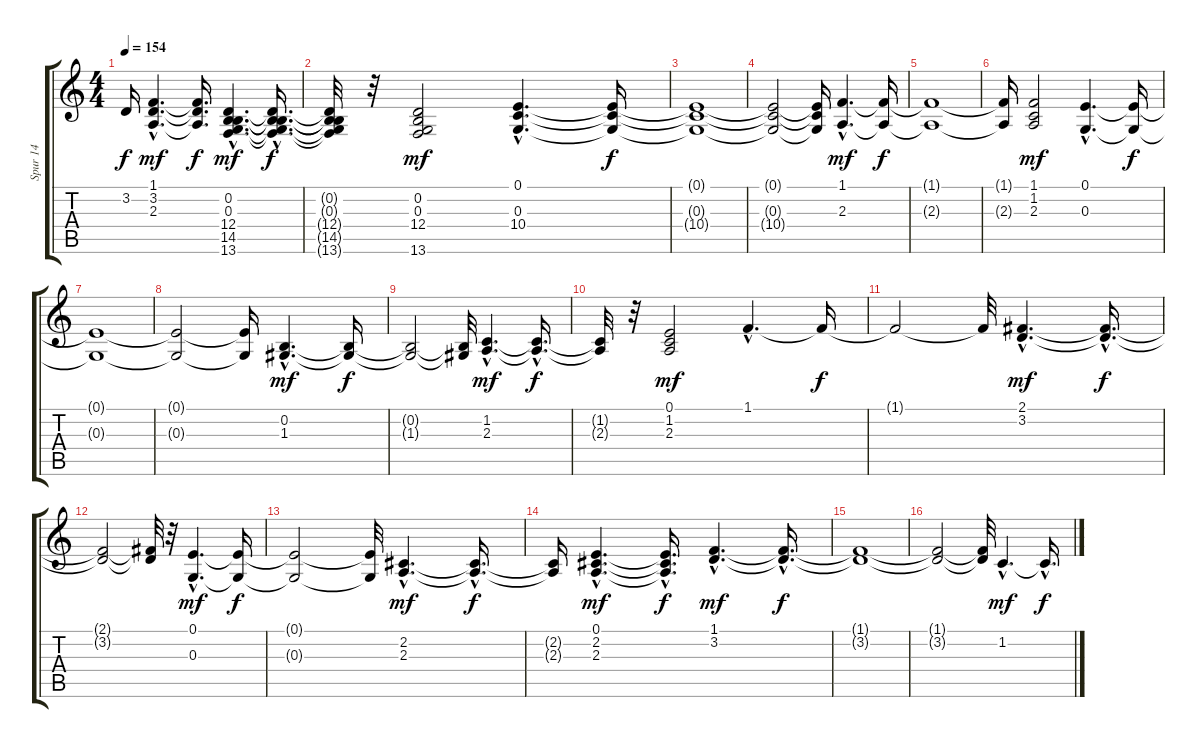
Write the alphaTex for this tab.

\track ("Spur 14" "Spur 14") {instrument pad8sweep}
\staff {score tabs}
\tuning (E4 B3 G3 D3 A2 E2) {hide}
\ts (4 4)
\tempo 154
\clef g2
\ks c
3.2{t}.16{dy f} (1.1{hac} 3.2{hac} 2.3{hac}).4{d dy mf} (1.1{t} 3.2{t} 2.3{t}).16{d dy f} (0.2{hac} 0.3{hac} 12.4{hac} 14.5{hac} 13.6{hac}).4{d dy mf} (0.2{hac t} 0.3{hac t} 12.4{hac t} 14.5{hac t} 13.6{hac t}).16{d dy f} |
(0.2{t} 0.3{t} 12.4{t} 14.5{t} 13.6{t}).32 r.32 (0.2 0.3 12.4 13.6).2{dy mf} (0.1{hac} 0.3{hac} 10.4{hac}).4{d} (0.1{t} 0.3{t} 10.4{t}).16{dy f} |
(0.1{t} 0.3{t} 10.4{t}).1 |
(0.1{t} 0.3{t} 10.4{t}).2 (0.1{t} 0.3{t} 10.4{t}).16 (1.1{hac} 2.3{hac}).4{d dy mf} (1.1{t} 2.3{t}).16{dy f} |
(1.1{t} 2.3{t}).1 |
(1.1{t} 2.3{t}).16 (1.1 1.2 2.3).2{dy mf} (0.1{hac} 0.3{hac}).4{d} (0.1{t} 0.3{t}).16{dy f} |
(0.1{t} 0.3{t}).1 |
(0.1{t} 0.3{t}).2 (0.1{t} 0.3{t}).16 (0.2{hac} 1.3{hac}).4{d dy mf} (0.2{t} 1.3{t}).16{dy f} |
(0.2{t} 1.3{t}).2 (0.2{t} 1.3{t}).32 (1.2{hac} 2.3{hac}).4{d dy mf} (1.2{hac t} 2.3{hac t}).16{d dy f} |
(1.2{t} 2.3{t}).32 r.32 (0.1 1.2 2.3).2{dy mf} 1.1{hac}.4{d} 1.1{t}.16{dy f} |
1.1{t}.2 1.1{t}.32 (2.1{hac} 3.2{hac}).4{d dy mf} (2.1{hac t} 3.2{hac t}).16{d dy f} |
(2.1{t} 3.2{t}).2 (2.1{t} 3.2{t}).32 r.32 (0.1{hac} 0.3{hac}).4{d dy mf} (0.1{t} 0.3{t}).16{dy f} |
(0.1{t} 0.3{t}).2 (0.1{t} 0.3{t}).32 (2.2{hac} 2.3{hac}).4{d dy mf} (2.2{hac t} 2.3{hac t}).16{d dy f} |
(2.2{t} 2.3{t}).16 (0.1{hac} 2.2{hac} 2.3{hac}).4{d dy mf} (0.1{hac t} 2.2{hac t} 2.3{t}).16{d dy f} (1.1{hac} 3.2{hac}).4{d dy mf} (1.1{hac t} 3.2{hac t}).16{d dy f} |
(1.1{t} 3.2{t}).1 |
(1.1{t} 3.2{t}).2 (1.1{t} 3.2{t}).32 1.2{hac}.4{d dy mf} 1.2{hac t}.16{d dy f}
